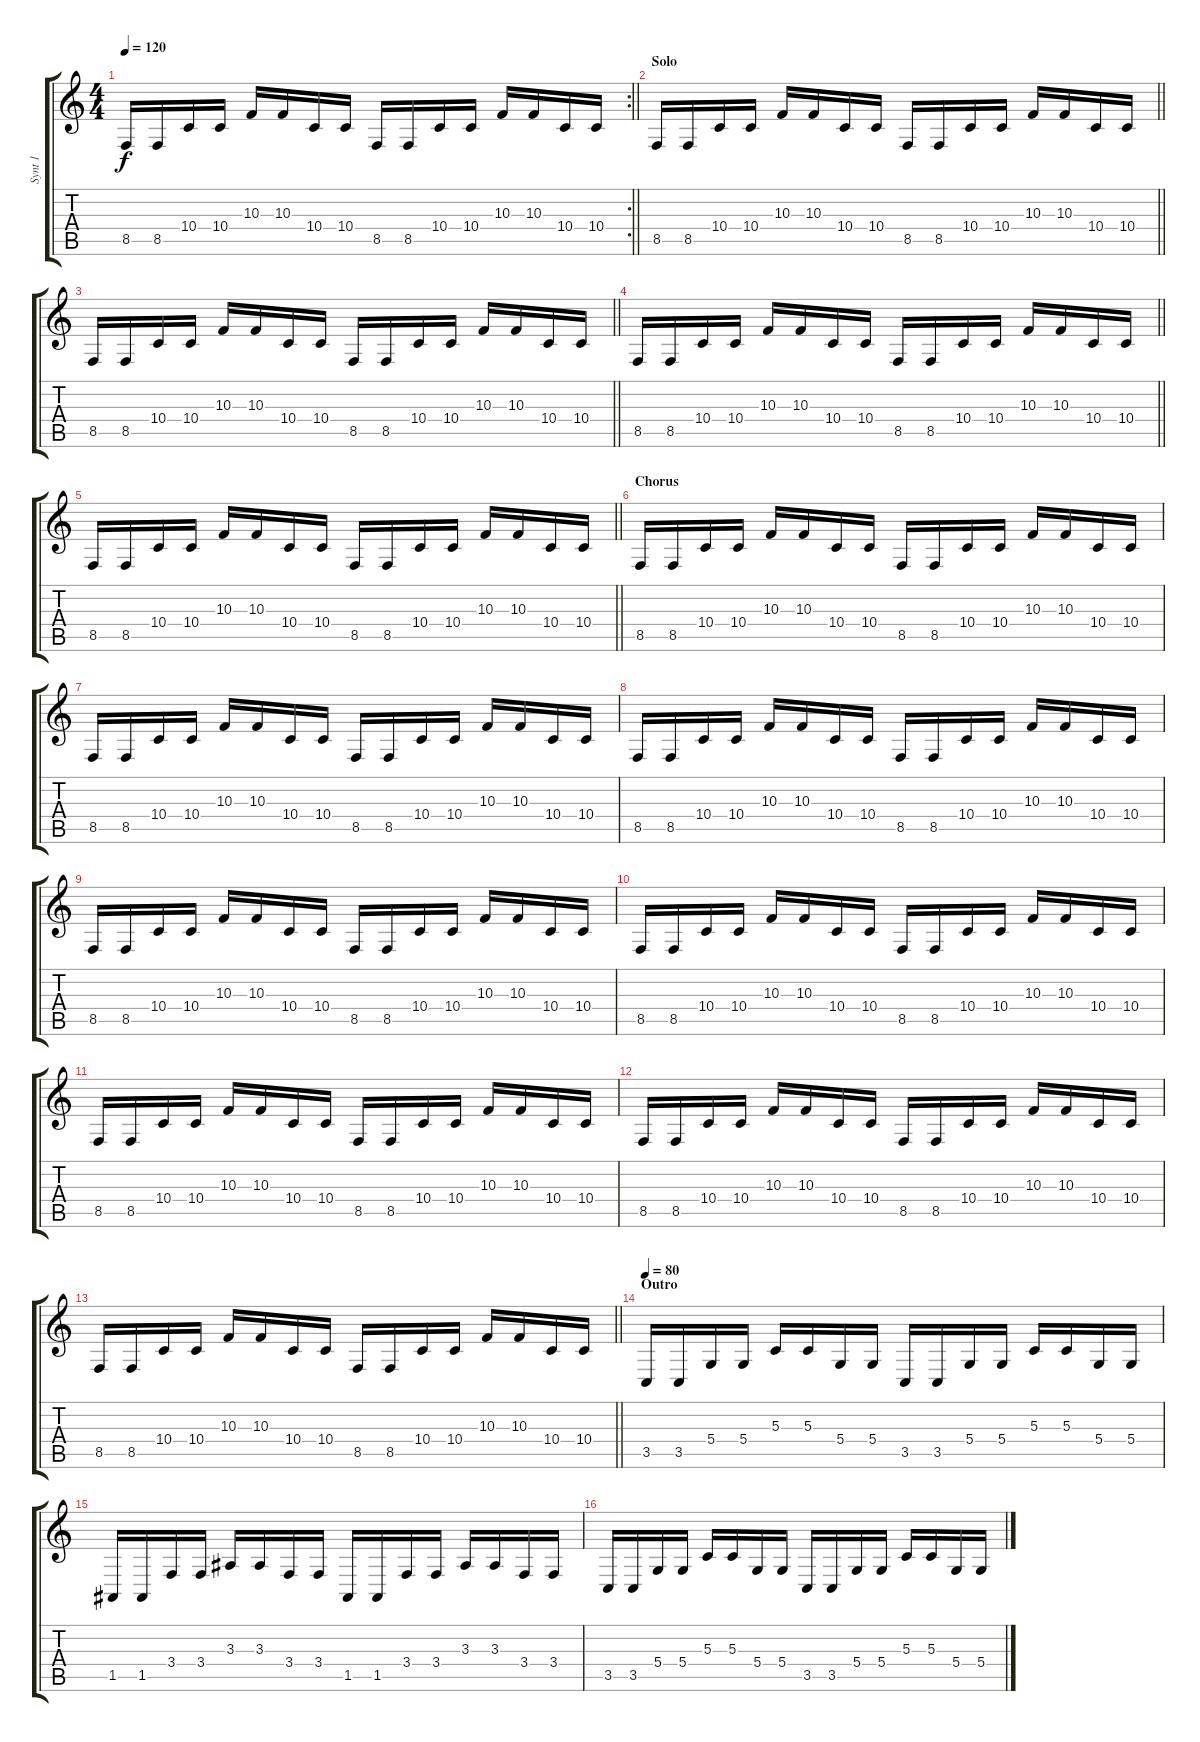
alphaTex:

\track ("Synt 1" "Synt 1") {instrument englishhorn}
\staff {score tabs}
\tuning (E4 B3 G3 D3 A2 E2) {hide}
\rc 2
\ts (4 4)
\tempo 120
\clef g2
\barLineRight lightlight
\ks c
8.5.16{dy f} 8.5.16 10.4.16 10.4.16 10.3.16 10.3.16 10.4.16 10.4.16 8.5.16 8.5.16 10.4.16 10.4.16 10.3.16 10.3.16 10.4.16 10.4.16 |
\section ("" "Solo")
\barLineRight lightlight
8.5.16{volume 7} 8.5.16 10.4.16 10.4.16 10.3.16 10.3.16 10.4.16 10.4.16 8.5.16 8.5.16 10.4.16 10.4.16 10.3.16 10.3.16 10.4.16 10.4.16 |
\barLineRight lightlight
8.5.16 8.5.16 10.4.16 10.4.16 10.3.16 10.3.16 10.4.16 10.4.16 8.5.16 8.5.16 10.4.16 10.4.16 10.3.16 10.3.16 10.4.16 10.4.16 |
\barLineRight lightlight
8.5.16 8.5.16 10.4.16 10.4.16 10.3.16 10.3.16 10.4.16 10.4.16 8.5.16 8.5.16 10.4.16 10.4.16 10.3.16 10.3.16 10.4.16 10.4.16 |
\barLineRight lightlight
8.5.16 8.5.16 10.4.16 10.4.16 10.3.16 10.3.16 10.4.16 10.4.16 8.5.16 8.5.16 10.4.16 10.4.16 10.3.16 10.3.16 10.4.16 10.4.16 |
\section ("" "Chorus")
8.5.16{volume 13} 8.5.16 10.4.16 10.4.16 10.3.16 10.3.16 10.4.16 10.4.16 8.5.16 8.5.16 10.4.16 10.4.16 10.3.16 10.3.16 10.4.16 10.4.16 |
8.5.16 8.5.16 10.4.16 10.4.16 10.3.16 10.3.16 10.4.16 10.4.16 8.5.16 8.5.16 10.4.16 10.4.16 10.3.16 10.3.16 10.4.16 10.4.16 |
8.5.16 8.5.16 10.4.16 10.4.16 10.3.16 10.3.16 10.4.16 10.4.16 8.5.16 8.5.16 10.4.16 10.4.16 10.3.16 10.3.16 10.4.16 10.4.16 |
8.5.16 8.5.16 10.4.16 10.4.16 10.3.16 10.3.16 10.4.16 10.4.16 8.5.16 8.5.16 10.4.16 10.4.16 10.3.16 10.3.16 10.4.16 10.4.16 |
8.5.16 8.5.16 10.4.16 10.4.16 10.3.16 10.3.16 10.4.16 10.4.16 8.5.16 8.5.16 10.4.16 10.4.16 10.3.16 10.3.16 10.4.16 10.4.16 |
8.5.16 8.5.16 10.4.16 10.4.16 10.3.16 10.3.16 10.4.16 10.4.16 8.5.16 8.5.16 10.4.16 10.4.16 10.3.16 10.3.16 10.4.16 10.4.16 |
8.5.16 8.5.16 10.4.16 10.4.16 10.3.16 10.3.16 10.4.16 10.4.16 8.5.16 8.5.16 10.4.16 10.4.16 10.3.16 10.3.16 10.4.16 10.4.16 |
\barLineRight lightlight
8.5.16 8.5.16 10.4.16 10.4.16 10.3.16 10.3.16 10.4.16 10.4.16 8.5.16 8.5.16 10.4.16 10.4.16 10.3.16 10.3.16 10.4.16 10.4.16 |
\section ("" "Outro")
\tempo 80
3.5.16 3.5.16 5.4.16 5.4.16 5.3.16 5.3.16 5.4.16 5.4.16 3.5.16 3.5.16 5.4.16 5.4.16 5.3.16 5.3.16 5.4.16 5.4.16 |
1.5.16 1.5.16 3.4.16 3.4.16 3.3.16 3.3.16 3.4.16 3.4.16 1.5.16 1.5.16 3.4.16 3.4.16 3.3.16 3.3.16 3.4.16 3.4.16 |
3.5.16 3.5.16 5.4.16 5.4.16 5.3.16 5.3.16 5.4.16 5.4.16 3.5.16 3.5.16 5.4.16 5.4.16 5.3.16 5.3.16 5.4.16 5.4.16
